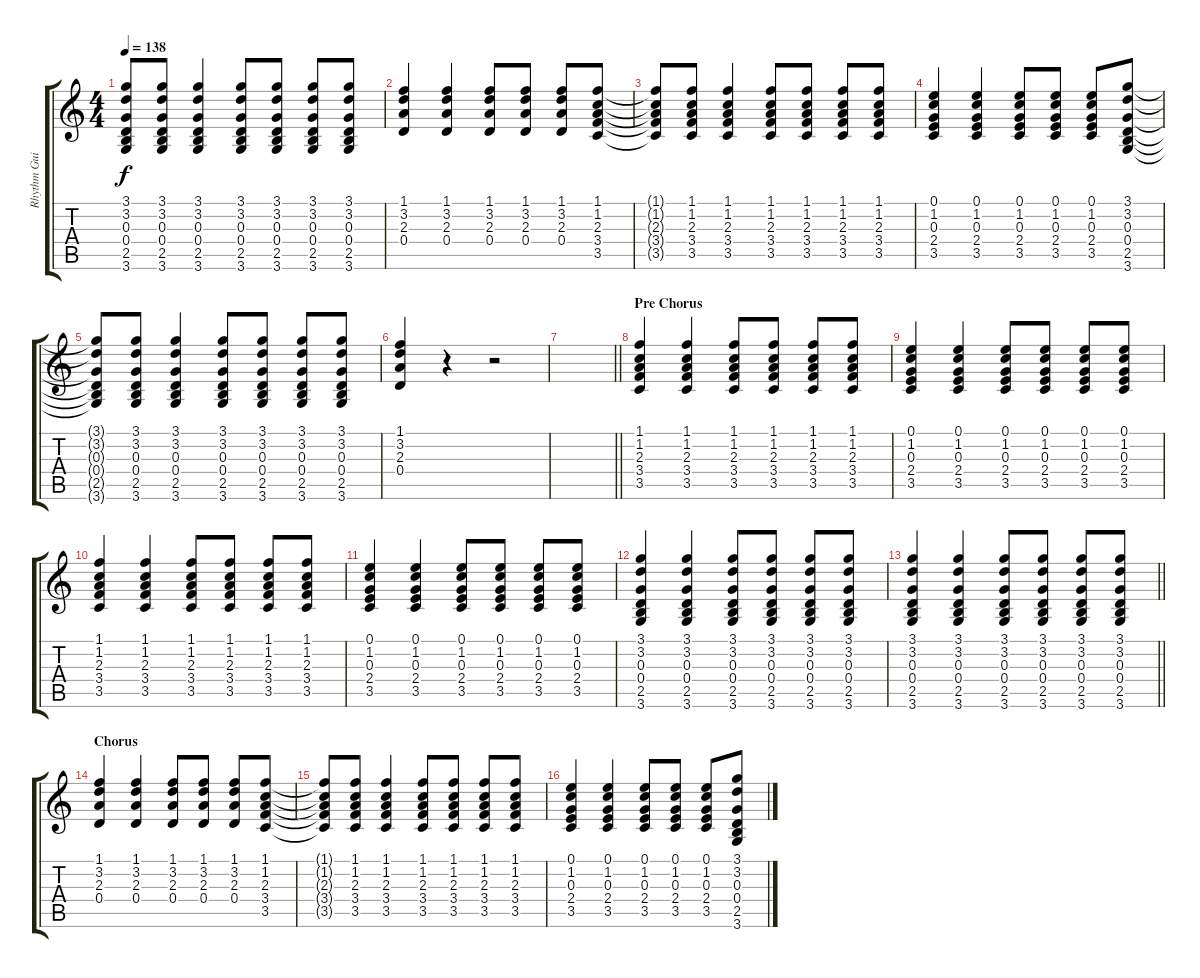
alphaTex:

\track ("Rhythm Guitar" "Rhythm Gui") {instrument acousticguitarsteel}
\staff {score tabs}
\tuning (E4 B3 G3 D3 A2 E2) {hide}
\ts (4 4)
\tempo 138
\clef g2
\ks c
(3.1{t} 3.2{t} 0.3{t} 0.4{t} 2.5{t} 3.6{t}).8{dy f} (3.1 3.2 0.3 0.4 2.5 3.6).8 (3.1 3.2 0.3 0.4 2.5 3.6).4 (3.1 3.2 0.3 0.4 2.5 3.6).8 (3.1 3.2 0.3 0.4 2.5 3.6).8 (3.1 3.2 0.3 0.4 2.5 3.6).8 (3.1 3.2 0.3 0.4 2.5 3.6).8 |
(1.1 3.2 2.3 0.4).4 (1.1 3.2 2.3 0.4).4 (1.1 3.2 2.3 0.4).8 (1.1 3.2 2.3 0.4).8 (1.1 3.2 2.3 0.4).8 (1.1 1.2 2.3 3.4 3.5).8 |
(1.1{t} 1.2{t} 2.3{t} 3.4{t} 3.5{t}).8 (1.1 1.2 2.3 3.4 3.5).8 (1.1 1.2 2.3 3.4 3.5).4 (1.1 1.2 2.3 3.4 3.5).8 (1.1 1.2 2.3 3.4 3.5).8 (1.1 1.2 2.3 3.4 3.5).8 (1.1 1.2 2.3 3.4 3.5).8 |
(0.1 1.2 0.3 2.4 3.5).4 (0.1 1.2 0.3 2.4 3.5).4 (0.1 1.2 0.3 2.4 3.5).8 (0.1 1.2 0.3 2.4 3.5).8 (0.1 1.2 0.3 2.4 3.5).8 (3.1 3.2 0.3 0.4 2.5 3.6).8 |
(3.1{t} 3.2{t} 0.3{t} 0.4{t} 2.5{t} 3.6{t}).8 (3.1 3.2 0.3 0.4 2.5 3.6).8 (3.1 3.2 0.3 0.4 2.5 3.6).4 (3.1 3.2 0.3 0.4 2.5 3.6).8 (3.1 3.2 0.3 0.4 2.5 3.6).8 (3.1 3.2 0.3 0.4 2.5 3.6).8 (3.1 3.2 0.3 0.4 2.5 3.6).8 |
(1.1 3.2 2.3 0.4).4 r.4 r.2 |
\barLineRight lightlight
|
\section ("" "Pre Chorus")
(1.1 1.2 2.3 3.4 3.5).4 (1.1 1.2 2.3 3.4 3.5).4 (1.1 1.2 2.3 3.4 3.5).8 (1.1 1.2 2.3 3.4 3.5).8 (1.1 1.2 2.3 3.4 3.5).8 (1.1 1.2 2.3 3.4 3.5).8 |
(0.1 1.2 0.3 2.4 3.5).4 (0.1 1.2 0.3 2.4 3.5).4 (0.1 1.2 0.3 2.4 3.5).8 (0.1 1.2 0.3 2.4 3.5).8 (0.1 1.2 0.3 2.4 3.5).8 (0.1 1.2 0.3 2.4 3.5).8 |
(1.1 1.2 2.3 3.4 3.5).4 (1.1 1.2 2.3 3.4 3.5).4 (1.1 1.2 2.3 3.4 3.5).8 (1.1 1.2 2.3 3.4 3.5).8 (1.1 1.2 2.3 3.4 3.5).8 (1.1 1.2 2.3 3.4 3.5).8 |
(0.1 1.2 0.3 2.4 3.5).4 (0.1 1.2 0.3 2.4 3.5).4 (0.1 1.2 0.3 2.4 3.5).8 (0.1 1.2 0.3 2.4 3.5).8 (0.1 1.2 0.3 2.4 3.5).8 (0.1 1.2 0.3 2.4 3.5).8 |
(3.1 3.2 0.3 0.4 2.5 3.6).4 (3.1 3.2 0.3 0.4 2.5 3.6).4 (3.1 3.2 0.3 0.4 2.5 3.6).8 (3.1 3.2 0.3 0.4 2.5 3.6).8 (3.1 3.2 0.3 0.4 2.5 3.6).8 (3.1 3.2 0.3 0.4 2.5 3.6).8 |
\barLineRight lightlight
(3.1 3.2 0.3 0.4 2.5 3.6).4 (3.1 3.2 0.3 0.4 2.5 3.6).4 (3.1 3.2 0.3 0.4 2.5 3.6).8 (3.1 3.2 0.3 0.4 2.5 3.6).8 (3.1 3.2 0.3 0.4 2.5 3.6).8 (3.1 3.2 0.3 0.4 2.5 3.6).8 |
\section ("" "Chorus")
(1.1 3.2 2.3 0.4).4 (1.1 3.2 2.3 0.4).4 (1.1 3.2 2.3 0.4).8 (1.1 3.2 2.3 0.4).8 (1.1 3.2 2.3 0.4).8 (1.1 1.2 2.3 3.4 3.5).8 |
(1.1{t} 1.2{t} 2.3{t} 3.4{t} 3.5{t}).8 (1.1 1.2 2.3 3.4 3.5).8 (1.1 1.2 2.3 3.4 3.5).4 (1.1 1.2 2.3 3.4 3.5).8 (1.1 1.2 2.3 3.4 3.5).8 (1.1 1.2 2.3 3.4 3.5).8 (1.1 1.2 2.3 3.4 3.5).8 |
(0.1 1.2 0.3 2.4 3.5).4 (0.1 1.2 0.3 2.4 3.5).4 (0.1 1.2 0.3 2.4 3.5).8 (0.1 1.2 0.3 2.4 3.5).8 (0.1 1.2 0.3 2.4 3.5).8 (3.1 3.2 0.3 0.4 2.5 3.6).8
